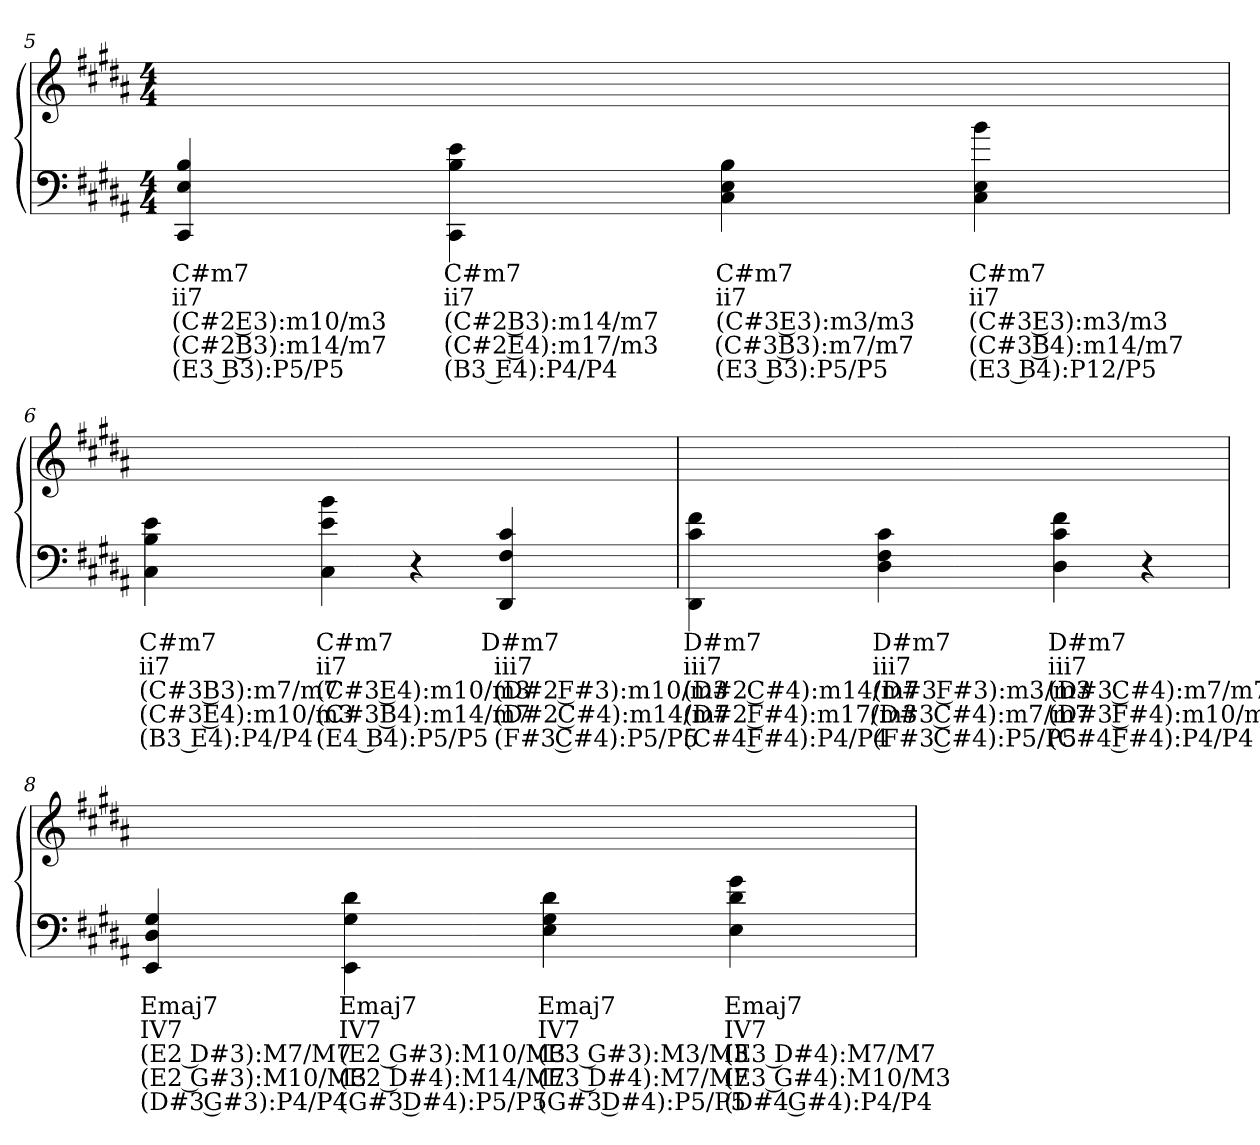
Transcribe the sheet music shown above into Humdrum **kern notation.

**kern	**text	**text	**text	**text	**text	**kern
*part2	*part2	*part2	*part2	*part2	*part2	*part1
*staff2	*staff2	*staff2	*staff2	*staff2	*staff2	*staff1
*clefF4	*	*	*	*	*	*clefG2
*k[f#c#g#d#a#]	*	*	*	*	*	*k[f#c#g#d#a#]
*B:	*	*	*	*	*	*B:
*M4/4	*	*	*	*	*	*M4/4
=5	=5	=5	=5	=5	=5	=5
4CC# 4E 4B	C#m7	ii7	(C#2 E3):m10/m3	(C#2 B3):m14/m7	(E3 B3):P5/P5	1ryy
4CC# 4B 4e	C#m7	ii7	(C#2 B3):m14/m7	(C#2 E4):m17/m3	(B3 E4):P4/P4	.
4C# 4E 4B	C#m7	ii7	(C#3 E3):m3/m3	(C#3 B3):m7/m7	(E3 B3):P5/P5	.
4C# 4E 4b	C#m7	ii7	(C#3 E3):m3/m3	(C#3 B4):m14/m7	(E3 B4):P12/P5	.
=6	=6	=6	=6	=6	=6	=6
4C# 4B 4e	C#m7	ii7	(C#3 B3):m7/m7	(C#3 E4):m10/m3	(B3 E4):P4/P4	1ryy
4C# 4e 4b	C#m7	ii7	(C#3 E4):m10/m3	(C#3 B4):m14/m7	(E4 B4):P5/P5	.
4r	.	.	.	.	.	.
4DD# 4F# 4c#	D#m7	iii7	(D#2 F#3):m10/m3	(D#2 C#4):m14/m7	(F#3 C#4):P5/P5	.
=7	=7	=7	=7	=7	=7	=7
4DD# 4c# 4f#	D#m7	iii7	(D#2 C#4):m14/m7	(D#2 F#4):m17/m3	(C#4 F#4):P4/P4	1ryy
4D# 4F# 4c#	D#m7	iii7	(D#3 F#3):m3/m3	(D#3 C#4):m7/m7	(F#3 C#4):P5/P5	.
4D# 4c# 4f#	D#m7	iii7	(D#3 C#4):m7/m7	(D#3 F#4):m10/m3	(C#4 F#4):P4/P4	.
4r	.	.	.	.	.	.
=8	=8	=8	=8	=8	=8	=8
4EE 4D# 4G#	Emaj7	IV7	(E2 D#3):M7/M7	(E2 G#3):M10/M3	(D#3 G#3):P4/P4	1ryy
4EE 4G# 4d#	Emaj7	IV7	(E2 G#3):M10/M3	(E2 D#4):M14/M7	(G#3 D#4):P5/P5	.
4E 4G# 4d#	Emaj7	IV7	(E3 G#3):M3/M3	(E3 D#4):M7/M7	(G#3 D#4):P5/P5	.
4E 4d# 4g#	Emaj7	IV7	(E3 D#4):M7/M7	(E3 G#4):M10/M3	(D#4 G#4):P4/P4	.
=	=	=	=	=	=	=
*-	*-	*-	*-	*-	*-	*-
